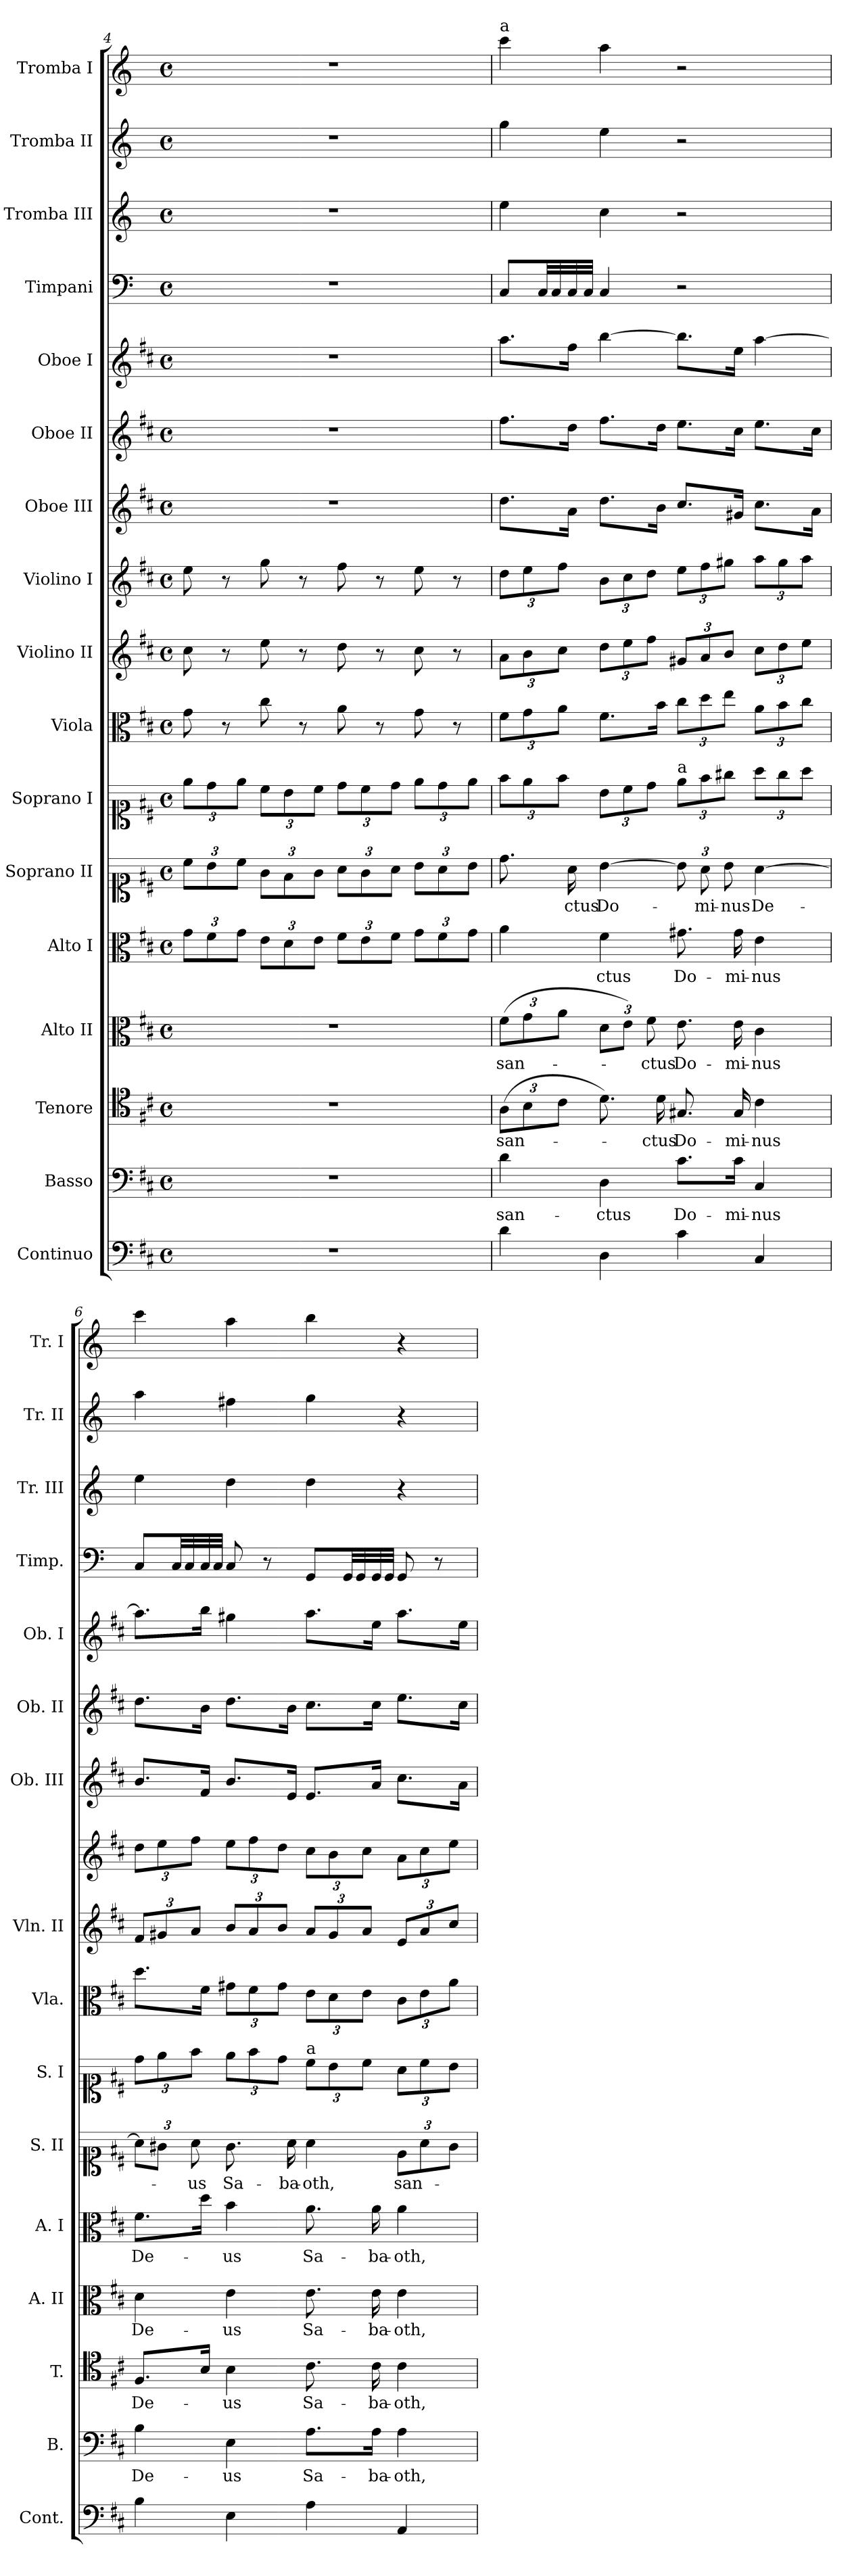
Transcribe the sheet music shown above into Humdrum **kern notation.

**kern	**kern	**text	**kern	**text	**kern	**text	**kern	**text	**kern	**text	**kern	**kern	**kern	**kern	**kern	**kern	**kern	**kern	**kern	**kern	**kern
*part17	*part16	*part16	*part15	*part15	*part14	*part14	*part13	*part13	*part12	*part12	*part11	*part10	*part9	*part8	*part7	*part6	*part5	*part4	*part3	*part2	*part1
*staff17	*staff16	*staff16	*staff15	*staff15	*staff14	*staff14	*staff13	*staff13	*staff12	*staff12	*staff11	*staff10	*staff9	*staff8	*staff7	*staff6	*staff5	*staff4	*staff3	*staff2	*staff1
*I"Continuo	*I"Basso	*	*I"Tenore	*	*I"Alto II	*	*I"Alto I	*	*I"Soprano II	*	*I"Soprano I	*I"Viola	*I"Violino II	*I"Violino I	*I"Oboe III	*I"Oboe II	*I"Oboe I	*I"Timpani	*I"Tromba III	*I"Tromba II	*I"Tromba I
*I'Cont.	*I'B.	*	*I'T.	*	*I'A. II	*	*I'A. I	*	*I'S. II	*	*I'S. I	*I'Vla.	*I'Vln. II	*	*I'Ob. III	*I'Ob. II	*I'Ob. I	*I'Timp.	*I'Tr. III	*I'Tr. II	*I'Tr. I
*clefF4	*clefF4	*	*clefC4	*	*clefC3	*	*clefC3	*	*clefC1	*	*clefC1	*clefC3	*clefG2	*clefG2	*clefG2	*clefG2	*clefG2	*clefF4	*clefG2	*clefG2	*clefG2
*	*	*	*	*	*	*	*	*	*	*	*	*	*	*	*	*	*	*ITrd-1c-2	*ITrd-1c-2	*ITrd-1c-2	*ITrd-1c-2
*k[f#c#]	*k[f#c#]	*	*k[f#c#]	*	*k[f#c#]	*	*k[f#c#]	*	*k[f#c#]	*	*k[f#c#]	*k[f#c#]	*k[f#c#]	*k[f#c#]	*k[f#c#]	*k[f#c#]	*k[f#c#]	*k[f#c#]	*k[f#c#]	*k[f#c#]	*k[f#c#]
*M4/4	*M4/4	*	*M4/4	*	*M4/4	*	*M4/4	*	*M4/4	*	*M4/4	*M4/4	*M4/4	*M4/4	*M4/4	*M4/4	*M4/4	*M4/4	*M4/4	*M4/4	*M4/4
*met(c)	*met(c)	*	*met(c)	*	*met(c)	*	*met(c)	*	*met(c)	*	*met(c)	*met(c)	*met(c)	*met(c)	*met(c)	*met(c)	*met(c)	*met(c)	*met(c)	*met(c)	*met(c)
*	*	*	*	*	*	*	*Xbrackettup	*	*Xbrackettup	*	*Xbrackettup	*	*	*	*	*	*	*	*	*	*
=4	=4	=4	=4	=4	=4	=4	=4	=4	=4	=4	=4	=4	=4	=4	=4	=4	=4	=4	=4	=4	=4
1r	1r	.	1r	.	1r	.	12g\L	.	12cc#\L	.	12ee\L	8g\	8cc#\	8ee\	1r	1r	1r	1r	1r	1r	1r
.	.	.	.	.	.	.	12f#\	.	12b\	.	12dd\	.	.	.	.	.	.	.	.	.	.
.	.	.	.	.	.	.	.	.	.	.	.	8r	8r	8r	.	.	.	.	.	.	.
.	.	.	.	.	.	.	12g\J	.	12cc#\J	.	12ee\J	.	.	.	.	.	.	.	.	.	.
.	.	.	.	.	.	.	12e\L	.	12g\L	.	12cc#\L	8cc#\	8ee\	8gg\	.	.	.	.	.	.	.
.	.	.	.	.	.	.	12d\	.	12f#\	.	12b\	.	.	.	.	.	.	.	.	.	.
.	.	.	.	.	.	.	.	.	.	.	.	8r	8r	8r	.	.	.	.	.	.	.
.	.	.	.	.	.	.	12e\J	.	12g\J	.	12cc#\J	.	.	.	.	.	.	.	.	.	.
.	.	.	.	.	.	.	12f#\L	.	12a\L	.	12dd\L	8a\	8dd\	8ff#\	.	.	.	.	.	.	.
.	.	.	.	.	.	.	12e\	.	12g\	.	12cc#\	.	.	.	.	.	.	.	.	.	.
.	.	.	.	.	.	.	.	.	.	.	.	8r	8r	8r	.	.	.	.	.	.	.
.	.	.	.	.	.	.	12f#\J	.	12a\J	.	12dd\J	.	.	.	.	.	.	.	.	.	.
.	.	.	.	.	.	.	12g\L	.	12b\L	.	12ee\L	8g\	8cc#\	8ee\	.	.	.	.	.	.	.
.	.	.	.	.	.	.	12f#\	.	12a\	.	12dd\	.	.	.	.	.	.	.	.	.	.
.	.	.	.	.	.	.	.	.	.	.	.	8r	8r	8r	.	.	.	.	.	.	.
.	.	.	.	.	.	.	12g\J	.	12b\J	.	12ee\J	.	.	.	.	.	.	.	.	.	.
=5	=5	=5	=5	=5	=5	=5	=5	=5	=5	=5	=5	=5	=5	=5	=5	=5	=5	=5	=5	=5	=5
*	*	*	*Xbrackettup	*	*Xbrackettup	*	*	*	*	*	*	*Xbrackettup	*Xbrackettup	*Xbrackettup	*	*	*	*	*	*	*
!	!	!	!	!	!	!	!	!	!	!	!	!	!	!	!	!	!	!	!	!	!LO:TX:a:t=a
4d\	4d\	san-	(12A\L	san-	(12f#\L	san-	4a\	.	8.dd\	.	12ff#\L	12f#\L	12a\L	12dd\L	8.dd\L	8.ff#\L	8.aa\L	8D/L	4ff#\	4aa\	4ddd\
.	.	.	12B\	.	12g\	.	.	.	.	.	12ee\	12g\	12b\	12ee\	.	.	.	.	.	.	.
.	.	.	.	.	.	.	.	.	.	.	.	.	.	.	.	.	.	32D/LL	.	.	.
.	.	.	.	.	.	.	.	.	.	.	.	.	.	.	.	.	.	32D/	.	.	.
.	.	.	12c#\J	.	12a\J	.	.	.	.	.	12ff#\J	12a\J	12cc#\J	12ff#\J	.	.	.	.	.	.	.
.	.	.	.	.	.	.	.	.	16a\	-ctus	.	.	.	.	16a\Jk	16dd\Jk	16ff#\Jk	32D/	.	.	.
.	.	.	.	.	.	.	.	.	.	.	.	.	.	.	.	.	.	32D/JJJ	.	.	.
4D\	4D\	-ctus	8.d\)	.	12d\L	.	4f#\	-ctus	[4b\	Do-	12b\L	8.f#\L	12dd\L	12b\L	8.dd\L	8.ff#\L	[4bb\	4D/	4dd\	4ff#\	4bb\
.	.	.	.	.	12e\J)	.	.	.	.	.	12cc#\	.	12ee\	12cc#\	.	.	.	.	.	.	.
.	.	.	.	.	12f#\	-ctus	.	.	.	.	12dd\J	.	12ff#\J	12dd\J	.	.	.	.	.	.	.
.	.	.	16d\	-ctus	.	.	.	.	.	.	.	16b\Jk	.	.	16b\Jk	16dd\Jk	.	.	.	.	.
!	!	!	!	!	!	!	!	!	!	!	!LO:TX:a:t=a	!	!	!	!	!	!	!	!	!	!
4c#\	8.c#\L	Do-	8.G#X/	Do-	8.e\	Do-	8.g#X\	Do-	12b\]	.	12ee\L	12cc#\L	12g#X/L	12ee\L	8.cc#/L	8.ee\L	8.bb\L]	2r	2r	2r	2r
.	.	.	.	.	.	.	.	.	12a\	-mi-	12ff#\	12dd\	12a/	12ff#\	.	.	.	.	.	.	.
.	.	.	.	.	.	.	.	.	12b\	-nus	12gg#X\J	12ee\J	12b/J	12gg#X\J	.	.	.	.	.	.	.
.	16c#\Jk	-mi-	16G#/	-mi-	16e\	-mi-	16g#\	-mi-	.	.	.	.	.	.	16g#X/Jk	16cc#\Jk	16ee\Jk	.	.	.	.
4C#/	4C#/	-nus	4c#\	-nus	4c#\	-nus	4e\	-nus	[4a\	De-	12aa\L	12a\L	12cc#\L	12aa\L	8.cc#\L	8.ee\L	[4aa\	.	.	.	.
.	.	.	.	.	.	.	.	.	.	.	12gg#\	12b\	12dd\	12gg#\	.	.	.	.	.	.	.
.	.	.	.	.	.	.	.	.	.	.	12aa\J	12cc#\J	12ee\J	12aa\J	.	.	.	.	.	.	.
.	.	.	.	.	.	.	.	.	.	.	.	.	.	.	16a\Jk	16cc#\Jk	.	.	.	.	.
=6	=6	=6	=6	=6	=6	=6	=6	=6	=6	=6	=6	=6	=6	=6	=6	=6	=6	=6	=6	=6	=6
4B\	4B\	De-	8.F#/L	De-	4d\	De-	8.f#\L	De-	12a\L]	.	12dd\L	8.dd\L	12f#/L	12dd\L	8.b/L	8.dd\L	8.aa\L]	8D/L	4ff#\	4bb\	4ddd\
.	.	.	.	.	.	.	.	.	12g#X\J	.	12ee\	.	12g#X/	12ee\	.	.	.	.	.	.	.
.	.	.	.	.	.	.	.	.	.	.	.	.	.	.	.	.	.	32D/LL	.	.	.
.	.	.	.	.	.	.	.	.	.	.	.	.	.	.	.	.	.	32D/	.	.	.
.	.	.	.	.	.	.	.	.	12a\	-us	12ff#\J	.	12a/J	12ff#\J	.	.	.	.	.	.	.
.	.	.	16B/Jk	.	.	.	16dd\Jk	.	.	.	.	16f#\Jk	.	.	16f#/Jk	16b\Jk	16bb\Jk	32D/	.	.	.
.	.	.	.	.	.	.	.	.	.	.	.	.	.	.	.	.	.	32D/JJJ	.	.	.
4E\	4E\	-us	4B\	-us	4e\	-us	4b\	-us	8.g#\	Sa-	12ee\L	12g#X\L	12b/L	12ee\L	8.b/L	8.dd\L	4gg#X\	8D/	4ee\	4gg#X\	4bb\
.	.	.	.	.	.	.	.	.	.	.	12ff#\	12f#\	12a/	12ff#\	.	.	.	.	.	.	.
.	.	.	.	.	.	.	.	.	.	.	.	.	.	.	.	.	.	8r	.	.	.
.	.	.	.	.	.	.	.	.	.	.	12dd\J	12g#\J	12b/J	12dd\J	.	.	.	.	.	.	.
.	.	.	.	.	.	.	.	.	16a\	-ba-	.	.	.	.	16e/Jk	16b\Jk	.	.	.	.	.
!	!	!	!	!	!	!	!	!	!	!	!LO:TX:a:t=a	!	!	!	!	!	!	!	!	!	!
4A\	8.A\L	Sa-	8.c#\	Sa-	8.e\	Sa-	8.a\	Sa-	4a\	-oth,	12cc#\L	12e\L	12a/L	12cc#\L	8.e/L	8.cc#\L	8.aa\L	8AA/L	4ee\	4aa\	4ccc#\
.	.	.	.	.	.	.	.	.	.	.	12b\	12d\	12g#/	12b\	.	.	.	.	.	.	.
.	.	.	.	.	.	.	.	.	.	.	.	.	.	.	.	.	.	32AA/LL	.	.	.
.	.	.	.	.	.	.	.	.	.	.	.	.	.	.	.	.	.	32AA/	.	.	.
.	.	.	.	.	.	.	.	.	.	.	12cc#\J	12e\J	12a/J	12cc#\J	.	.	.	.	.	.	.
.	16A\Jk	-ba-	16c#\	-ba-	16e\	-ba-	16a\	-ba-	.	.	.	.	.	.	16a/Jk	16cc#\Jk	16ee\Jk	32AA/	.	.	.
.	.	.	.	.	.	.	.	.	.	.	.	.	.	.	.	.	.	32AA/JJJ	.	.	.
4AA/	4A\	-oth,	4c#\	-oth,	4e\	-oth,	4a\	-oth,	12e\L	san-	12a\L	12c#\L	12e/L	12a\L	8.cc#\L	8.ee\L	8.aa\L	8AA/	4r	4r	4r
.	.	.	.	.	.	.	.	.	12a\	.	12cc#\	12e\	12a/	12cc#\	.	.	.	.	.	.	.
.	.	.	.	.	.	.	.	.	.	.	.	.	.	.	.	.	.	8r	.	.	.
.	.	.	.	.	.	.	.	.	12g#\J	.	12b\J	12a\J	12cc#/J	12ee\J	.	.	.	.	.	.	.
.	.	.	.	.	.	.	.	.	.	.	.	.	.	.	16a\Jk	16cc#\Jk	16ee\Jk	.	.	.	.
=	=	=	=	=	=	=	=	=	=	=	=	=	=	=	=	=	=	=	=	=	=
*-	*-	*-	*-	*-	*-	*-	*-	*-	*-	*-	*-	*-	*-	*-	*-	*-	*-	*-	*-	*-	*-
